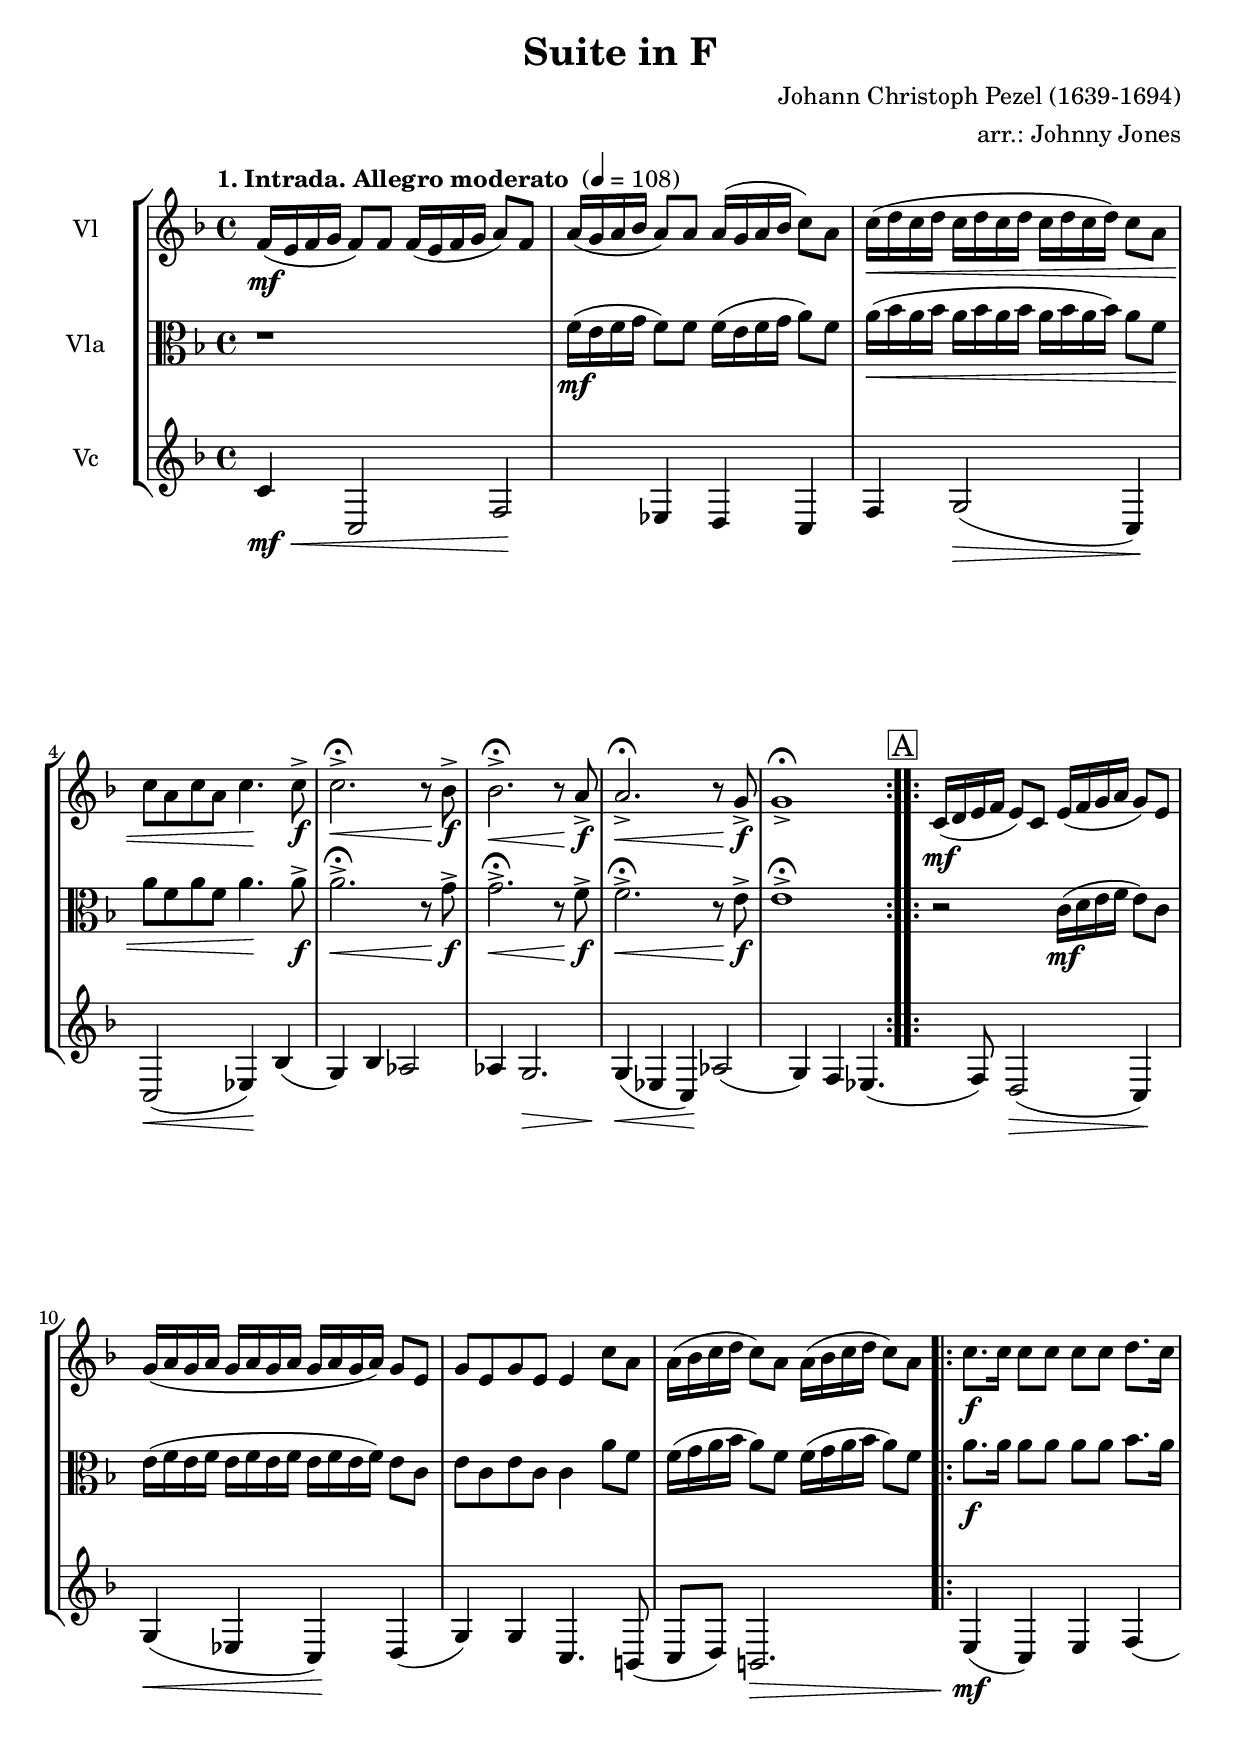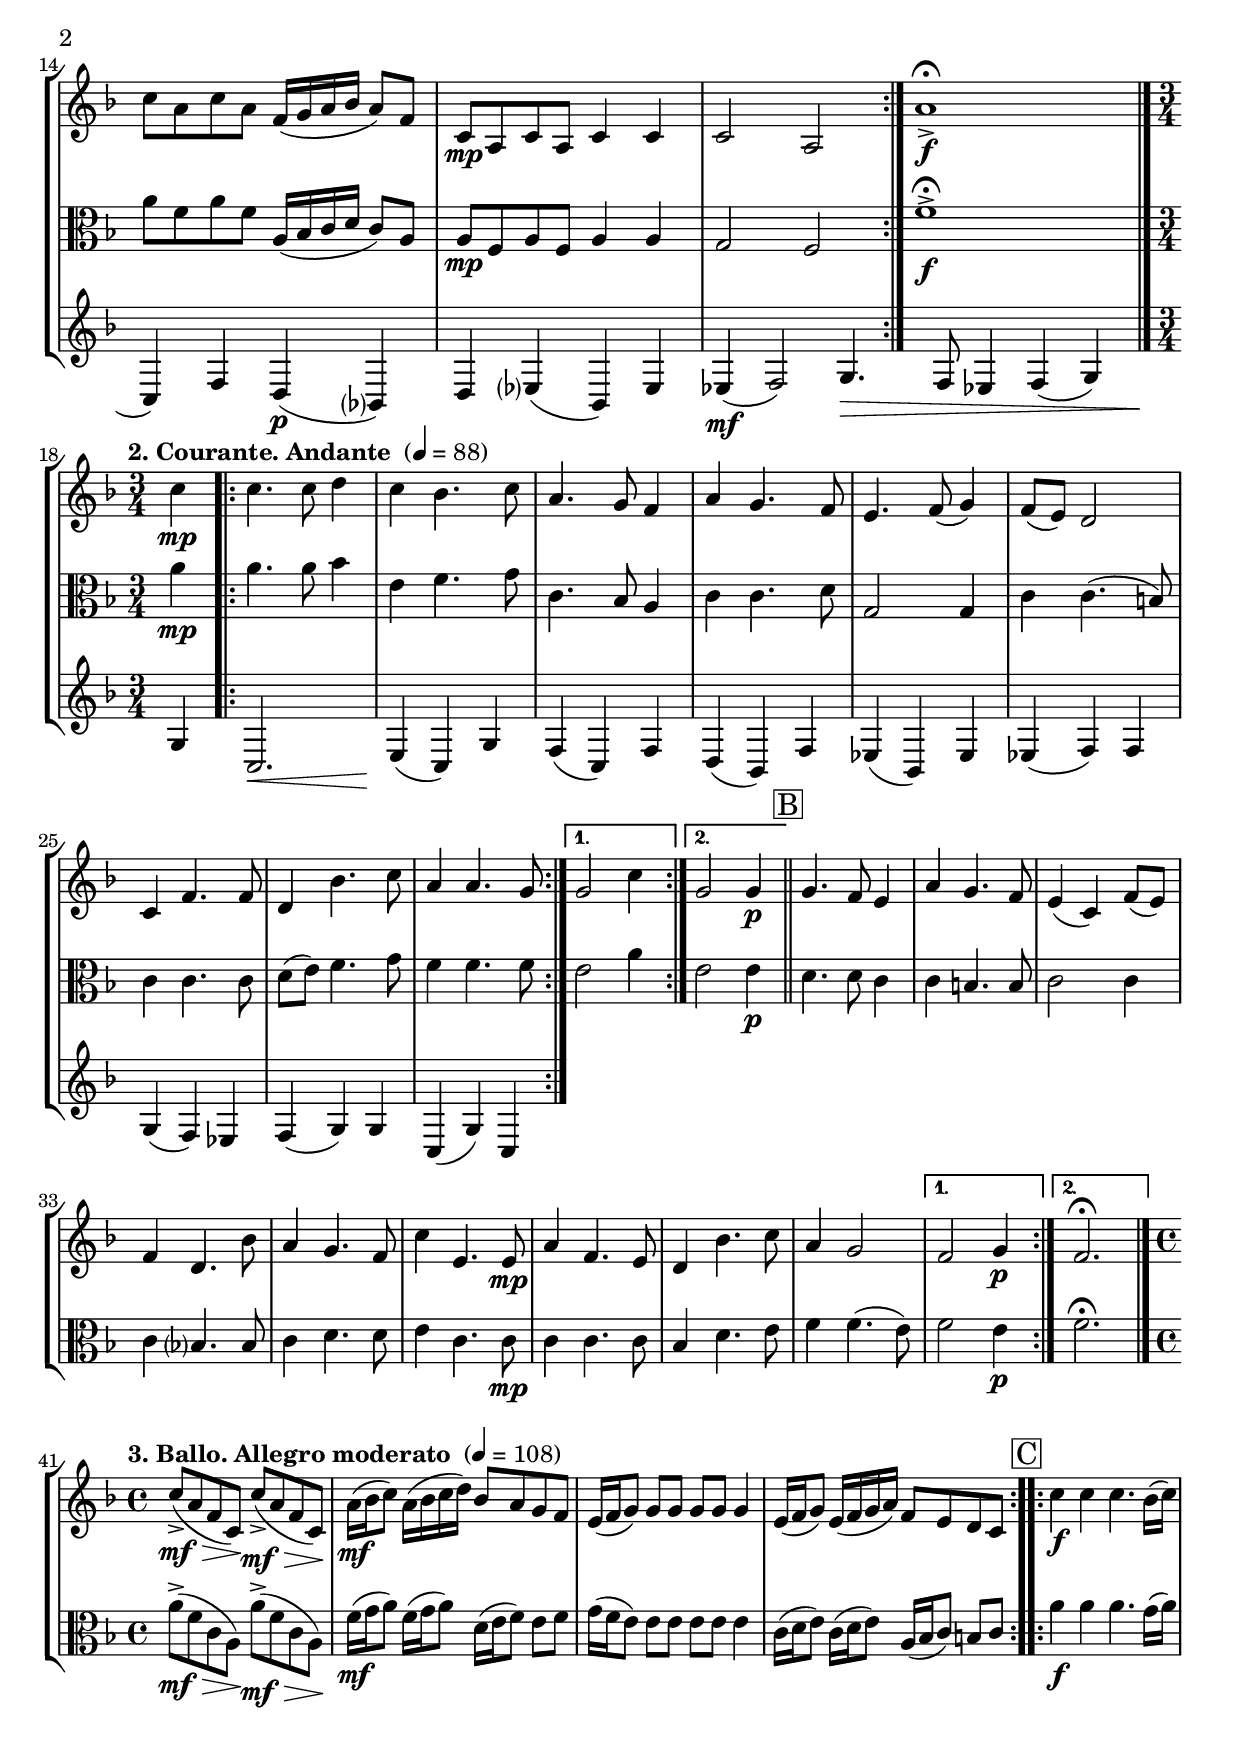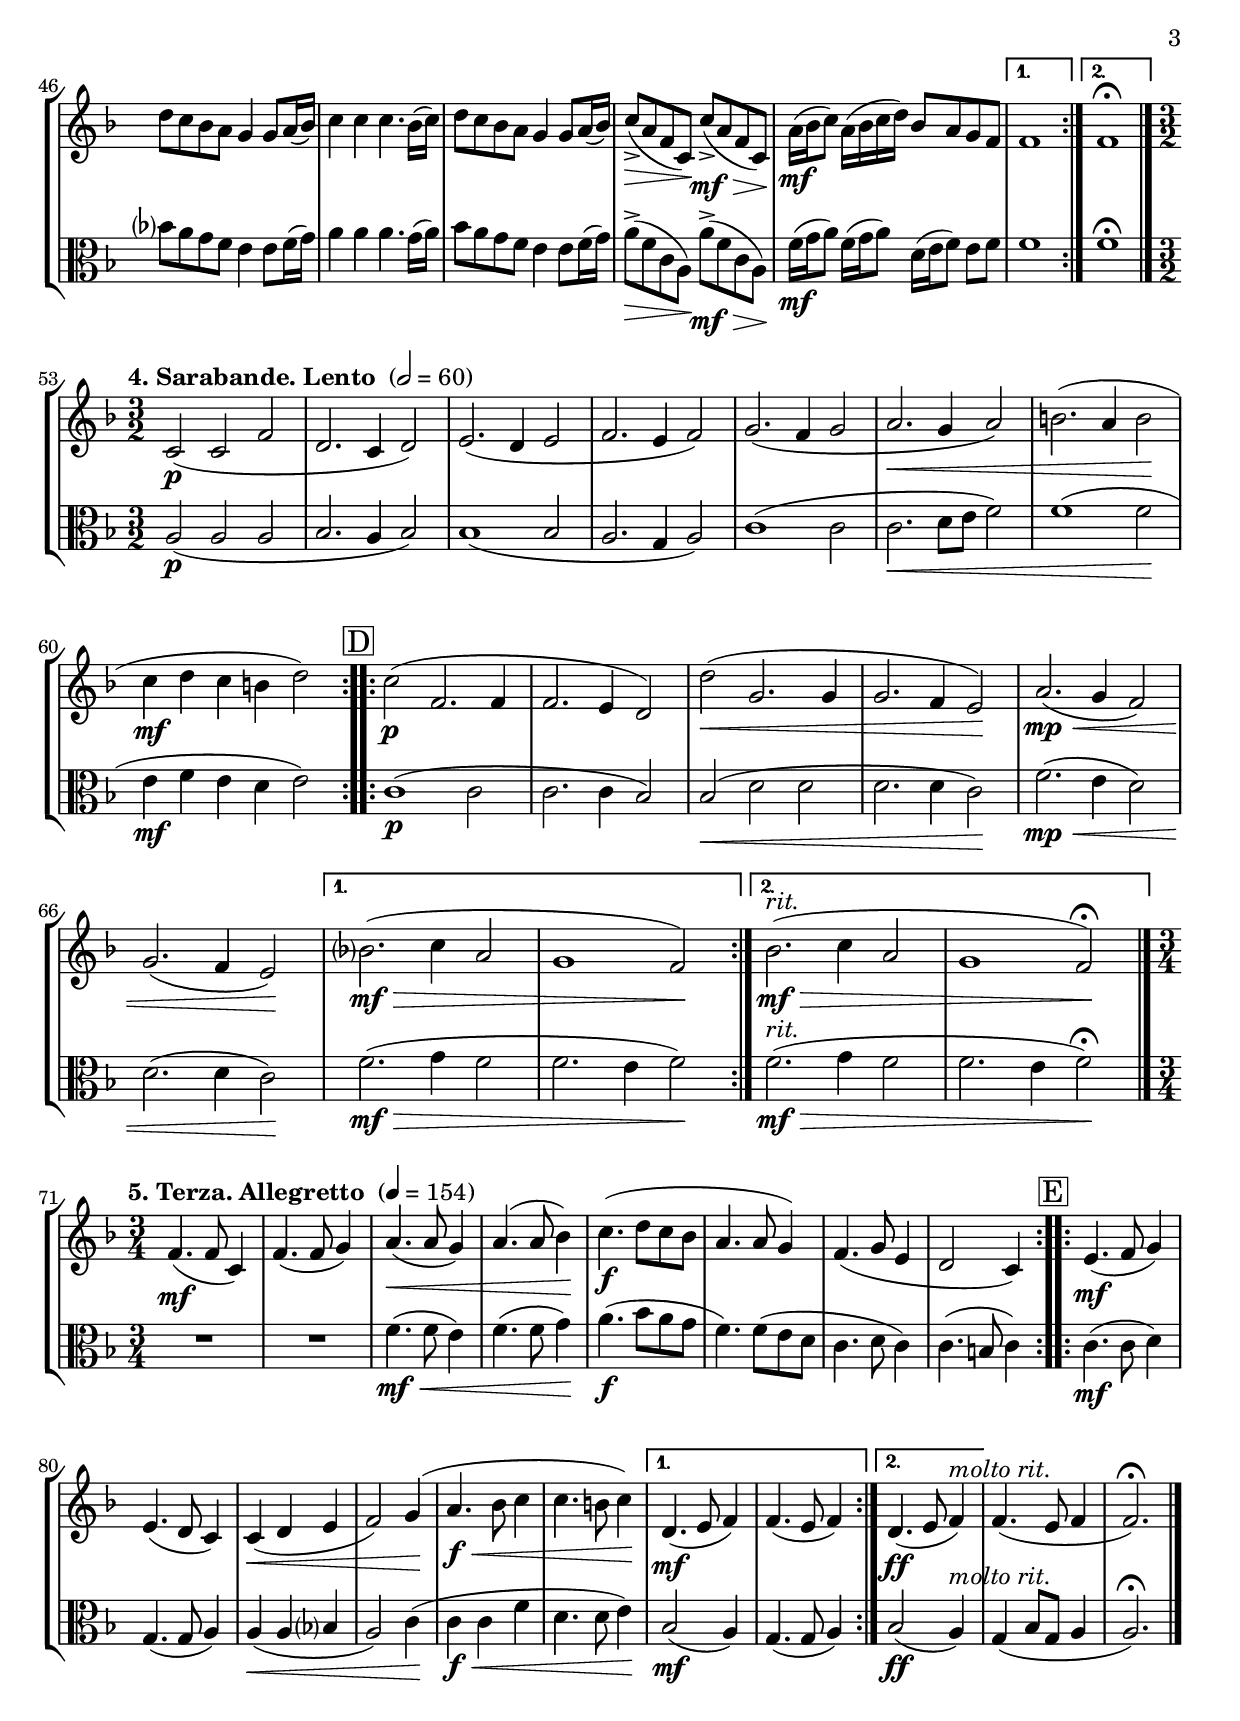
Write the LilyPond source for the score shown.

\version "2.14.2"
\include "deutsch.ly"

%#(set-global-staff-size 18.75)
#(set-global-staff-size 21)

\header {
  title = "Suite in F"
  composer = "Johann Christoph Pezel (1639-1694)"
  arranger = "arr.: Johnny Jones"
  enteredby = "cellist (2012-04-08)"
}

voiceconsts = {
 \key c \major
 \time 4/4
% \numericTimeSignature
 \compressFullBarRests
}

%minstr = "harpsichord"
mihi = "clarinet"
%minstr = "accordion"
milo = "bassoon"

mori = \markup \italic "molto rit."
rit  = \markup \italic "rit."

va = \relative c'' {
  \voiceconsts
  \clef "treble"

  \tempo "1. Intrada. Allegro moderato " 4=108
  \repeat volta 2 {
    c16(\mf h c d c8) c c16( h c d e8) c
    e16( d e f e8) e e16( d e f g8) e
    g16(\< a g a g a g a g a g a) g8 e
    g e g e g4.\! g8->\f

    g2.->\fermata\< r8 f->\!\f
    f2.->\fermata\< r8 e->\!\f
    e2.->\fermata\< r8 d->\!\f
    d1->\fermata
  } \mark \markup \box "A"

  \repeat volta 2 {
    g,16(\mf a h c h8) g h16( c d e d8) h
    d16( e d e d e d e d e d e) d8 h
    d h d h h4 g'8 e
    e16( f g a g8) e e16( f g a g8) e

    g8.\f g16 g8 g g g a8. g16
    g8 e g e c16( d e f e8) c
    g\mp e g e g4 g
    g2 e
  }
  e'1->\f\fermata \bar "|."

  \break \time 3/4 \tempo "2. Courante. Andante " 4=88
  \partial 4 g4\mp
  \repeat volta 2 {
    g4. g8 a4
    g f4. g8
    e4. d8 c4
    e d4. c8
    h4. c8( d4)

    c8( h) a2
    g4 c4. c8
    a4 f'4. g8
    e4 e4. d8
  }
  \alternative {
    { d2 g4 }
    { d2 d4\p }
  } \bar "||" \mark \markup \box "B"

  \repeat volta 2 {
    d4. c8 h4
    e d4. c8
    h4( g) c8( h)
    c4 a4. f'8
    e4 d4. c8

    g'4 h,4. h8\mp
    e4 c4. h8
    a4 f'4. g8
    e4 d2
  }
  \alternative {
    { c d4\p }
    { c2.\fermata }
  } \bar "|."

  \break \time 4/4 \tempo "3. Ballo. Allegro moderato " 4=108
  \repeat volta 2 {
    g'8(->\mf\> e c g)\! g'8(->\mf\> e c g)\!
    e'16(\mf f g8) e16( f g a) f8 e d c
    h16( c d8) d d d d d4
    h16( c d8) h16( c d e) c8 h a g
  } \mark \markup \box "C"

  \repeat volta 2 {
    g'4\f g g4. f16( g)
    a8 g f e d4 d8 e16( f)
    g4 g g4. f16( g)
    a8 g f e d4 d8 e16( f)

    g8(->\> e c g)\! g'(->\mf\> e c g)\!
    e'16(\mf f g8) e16( f g a) f8 e d c
  }
  \alternative {
    { c1 }
    { c\fermata }
  } \bar "|."

  \break \time 3/2 \tempo "4. Sarabande. Lento " 2=60
  \repeat volta 2 {
    g2(\p g c
    a2. g4 a2)
    h2.( a4 h2
    c2. h4 c2)
    d2.( c4 d2
    e2.\< d4 e2)

    fis2.( e4 fis2\!
    g4\mf a g fis a2)
  } \mark \markup \box "D"
  \repeat volta 2 {
    g2(\p c,2. c4
    c2. h4 a2)
    a'(\< d,2. d4
    d2. c4 h2)\!

    e2.(\mp\< d4 c2)
    d2.( c4 h2)\!
  }
  \alternative {
    { f'?2.(\mf\> g4 e2 | d1 c2)\! }
    { f2.(\mf\>^\rit g4 e2 | d1 c2)\!\fermata }
  } \bar "|."

  \break \time 3/4 \tempo "5. Terza. Allegretto " 4=154
  \repeat volta 2 {
    c4.(\mf c8 g4)
    c4.( c8 d4)
    e4.(\< e8 d4)
    e4.( e8 f4)\!
    g4.(\f a8 g f
    e4. e8 d4)

    c4.( d8 h4
    a2 g4)
  } \mark \markup \box "E"
  \repeat volta 2 {
    h4.(\mf c8 d4)
    h4.( a8 g4)
    g(\< a h
    c2) d4(\!

    e4.\f\< f8 g4
    g4. fis8 g4)\!
  }
  \alternative {
    { a,4.(\mf h8 c4) | c4.( h8 c4) }
    { a4.(\ff h8 c4)^\mori }    
  }
  c4.( h8 c4
  c2.)\fermata \bar "|."
}

vb = \relative c'' {
  \voiceconsts
  \clef "alto"

  \tempo "1. Intrada. Allegro moderato " 4=108
  \repeat volta 2 {
    r1
    c16(\mf h c d c8) c c16( h c d e8) c
    e16(\< f e f e f e f e f e f) e8 c
    e c e c e4.\! e8->\f

    e2.->\fermata\< r8 d->\!\f
    d2.->\fermata\< r8 c->\!\f
    c2.->\fermata\< r8 h->\!\f
    h1->\fermata
  } \mark \markup \box "A"

  \repeat volta 2 {
    r2 g16(\mf a h c h8) g
    h16( c h c h c h c h c h c) h8 g
    h g h g g4 e'8 c
    c16( d e f e8) c c16( d e f e8) c

    e8.\f e16 e8 e e e f8. e16
    e8 c e c e,16( f g a g8) e
    e\mp c e c e4 e
    d2 c
  }
  c'1->\f\fermata \bar "|."

  \break \time 3/4 \tempo "2. Courante. Andante " 4=88
  \partial 4 e4\mp
  \repeat volta 2 {
    e4. e8 f4
    h, c4. d8
    g,4. f8 e4
    g g4. a8
    d,2 d4

    g g4.( fis8)
    g4 g4. g8
    a( h) c4. d8
    c4 c4. c8
  }
  \alternative {
    { h2 e4 }
    { h2 h4\p }
  } \bar "||" \mark \markup \box "B"

  \repeat volta 2 {
    a4. a8 g4
    g fis4. fis8
    g2 g4
    g f?4. f8
    g4 a4. a8

    h4 g4. g8\mp
    g4 g4. g8
    f4 a4. h8
    c4 c4.( h8)
  }
  \alternative {
    { c2 h4\p }
    { c2.\fermata }
  } \bar "|."

  \break \time 4/4 \tempo "3. Ballo. Allegro moderato " 4=108
  \repeat volta 2 {
    e8(->\mf\> c g e)\! e'8(->\mf\> c g e)\!
    c'16(\mf d e8) c16( d e8) a,16( h c8) h c
    d16( c h8) h h h h h4
    g16( a h8) g16( a h8) e,16( f g8) fis g
  } \mark \markup \box "C"

  \repeat volta 2 {
    e'4\f e e4. d16( e)
    f?8 e d c h4 h8 c16( d)
    e4 e  e4. d16( e)
    f8 e d c h4 h8 c16( d)

    e8(->\> c g e)\! e'(->\mf\> c g e)\!
    c'16(\mf d e8) c16( d e8) a,16( h c8) h c
  }
  \alternative {
    { c1 }
    { c\fermata }
  } \bar "|."

  \break \time 3/2 \tempo "4. Sarabande. Lento " 2=60
  \repeat volta 2 {
    e,2(\p e e
    f2. e4 f2)
    f1( f2
    e2. d4 e2)
    g1( g2
    g2.\< a8 h c2)

    c1( c2\!
    h4\mf c h a h2)
  } \mark \markup \box "D"
  \repeat volta 2 {
    g1(\p g2
    g2. g4 f2)
    f(\< a a
    a2. a4 g2)\!

    c2.(\mp\< h4 a2)
    a2.( a4 g2)\!
  }
  \alternative {
    { c2.(\mf\> d4 c2 | c2. h4 c2)\! }
    { c2.(\mf\>^\rit d4 c2 | c2. h4 c2)\!\fermata }
  } \bar "|."

  \break \time 3/4 \tempo "5. Terza. Allegretto " 4=154
  \repeat volta 2 {
    R2.*2
    c4.(\mf\< c8 h4)
    c4.( c8 d4)\!
    e4.(\f f8 e d
    c4.) c8( h a

    g4. a8 g4)
    g4.( fis8 g4)
  } \mark \markup \box "E"
  \repeat volta 2 {
    g4.(\mf g8 a4)
    d,4.( d8 e4)
    e(\< e f?
    e2) g4(\!

    g\f\< g c
    a4. a8 h4)\!
  }
  \alternative {
    { f2(\mf e4) | d4.( d8 e4) }
    { f2(\ff e4)^\mori }    
  }
  d( f8 d e4
  e2.)\fermata \bar "|."
}

\include "v3.ily"

music = \new StaffGroup <<
      \new Staff {
	\set Staff.midiInstrument = \mihi
	\set Staff.instrumentName = #"Vl"
	\transpose c f, { \va }
      }

      \new Staff {
	\set Staff.midiInstrument = \mihi
	\set Staff.instrumentName = #"Vla"
	\transpose c f, { \vb }
      }

      \new Staff {
	\set Staff.midiInstrument = \milo
	\set Staff.instrumentName = #"Vc"
	\transpose c f, { \vc }
      }
>>

\book {
  \score {
    \music
    \layout {}
  }

  \score {
    \unfoldRepeats \music

    \midi {
      \context {
        \Score
      }
    }
  }
}
